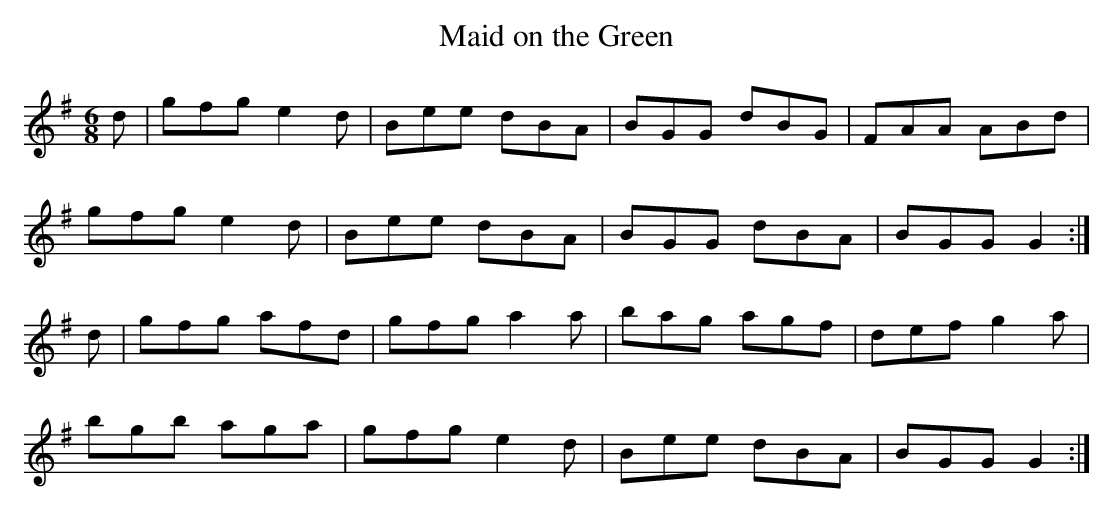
X:1
T:Maid on the Green
M:6/8
L:1/8
K:G Major
d|gfg e2d|Bee dBA|BGG dBG|FAA ABd|!
gfg e2d|Bee dBA|BGG dBA|BGG G2:|!
d|gfg afd|gfg a2a|bag agf|def g2a|!
bgb aga|gfg e2d|Bee dBA|BGG G2:|!
